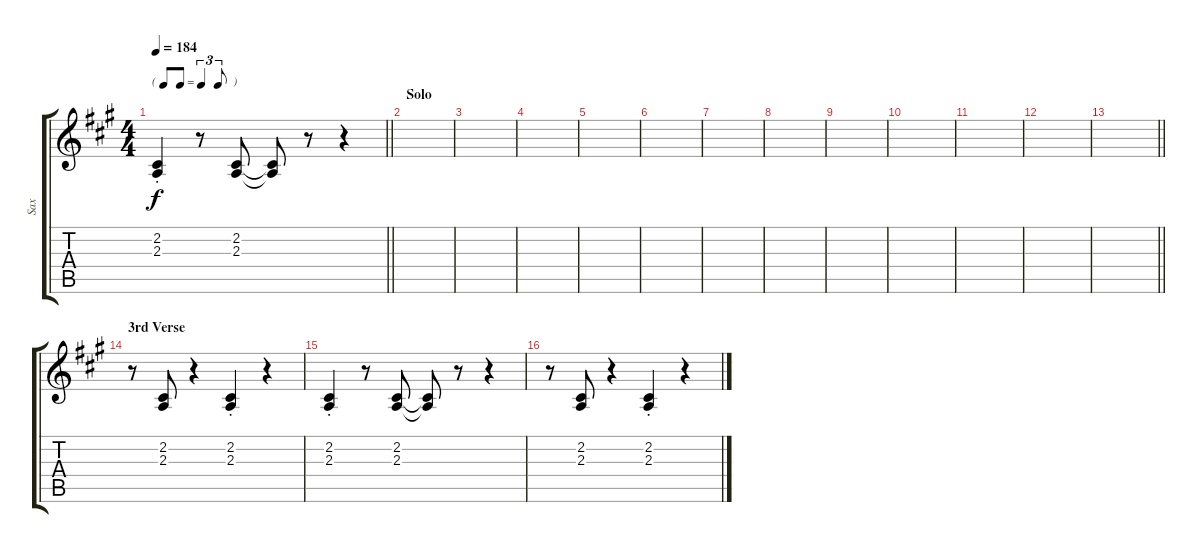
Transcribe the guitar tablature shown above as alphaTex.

\track ("Sax" "Sax") {instrument altosax}
\staff {score tabs}
\tuning (E4 B3 G3 D3 A2 E2) {hide}
\ts (4 4)
\tf triplet8th
\tempo 184
\clef g2
\barLineRight lightlight
\ks a
(2.2{st} 2.3{st}).4{dy f} r.8 (2.2 2.3).8 (2.2{t} 2.3{t}).8 r.8 r.4 |
\section ("" "Solo")
|
|
|
|
|
|
|
|
|
|
|
\barLineRight lightlight
|
\section ("" "3rd Verse")
r.8 (2.2 2.3).8 r.4 (2.2{st} 2.3{st}).4 r.4 |
(2.2{st} 2.3{st}).4 r.8 (2.2 2.3).8 (2.2{t} 2.3{t}).8 r.8 r.4 |
r.8 (2.2 2.3).8 r.4 (2.2{st} 2.3{st}).4 r.4
